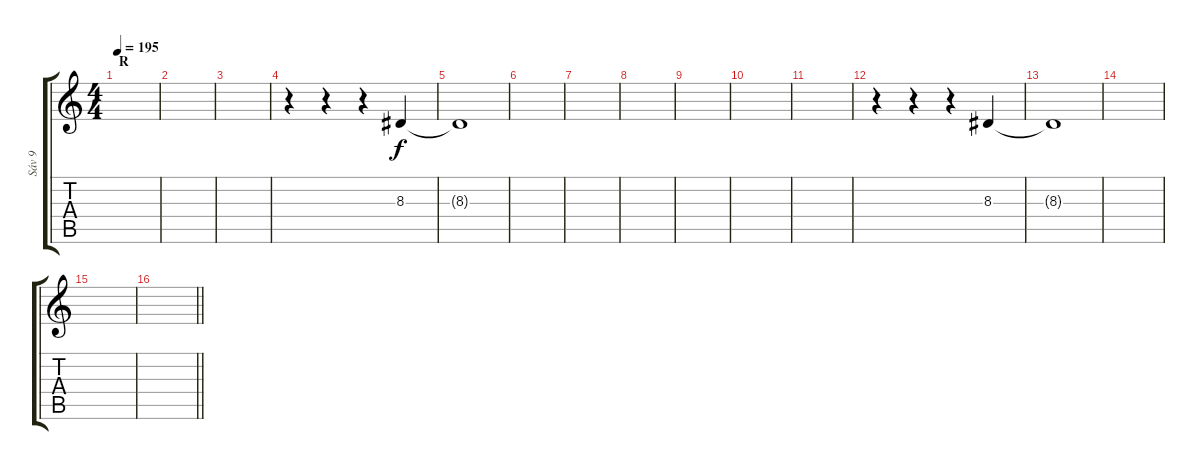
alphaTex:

\track ("Sáv 9" "Sáv 9") {instrument fx5brightness}
\staff {score tabs}
\tuning (E4 B3 G3 D3 A2 E2) {hide}
\ts (4 4)
\section ("" "R")
\tempo 195
\clef g2
\ks c
|
|
|
r.4 r.4 r.4 8.3.4 |
8.3{t}.1 |
|
|
|
|
|
|
r.4 r.4 r.4 8.3.4 |
8.3{t}.1 |
|
|
\barLineRight lightlight
